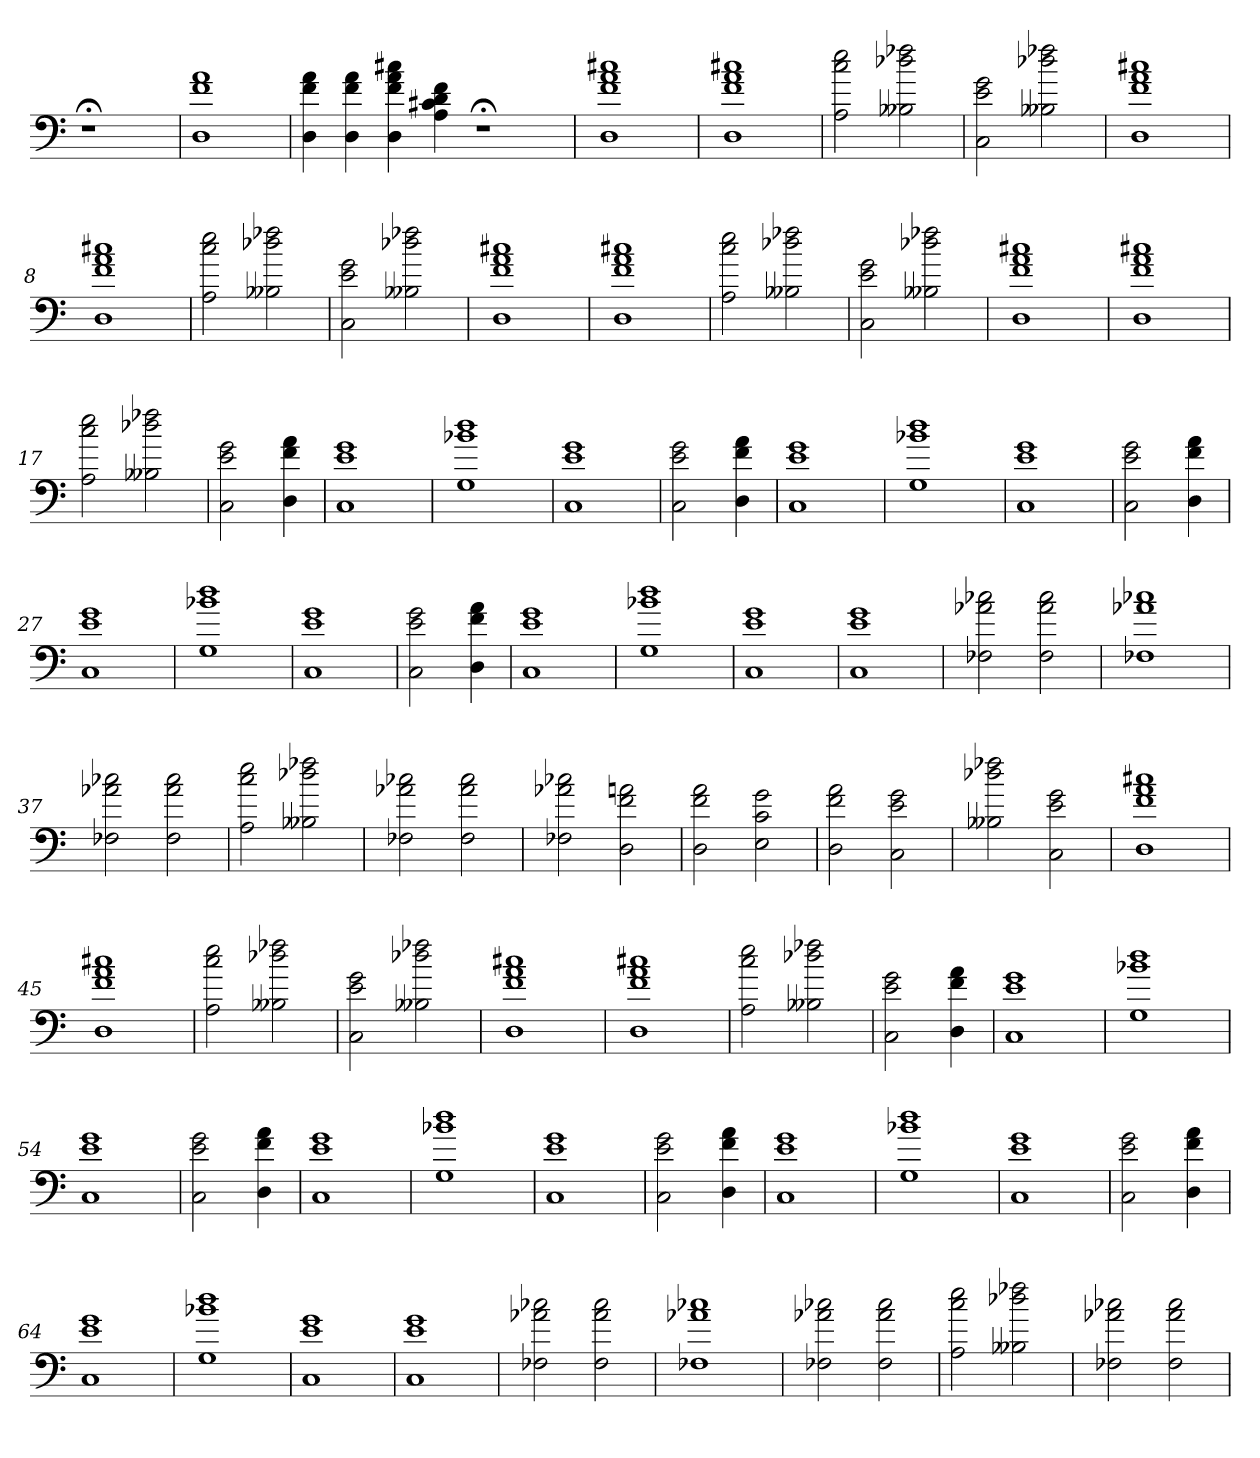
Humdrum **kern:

**kern
*part1
*staff1
=
1r;<
=1
1D 1f 1a
=2
4D 4f 4a
4D 4f 4a
4D 4f 4a 4cc#X
4A 4c#X 4d 4f
1r;<
=3
1D 1f 1a 1cc#X
=4
1D 1f 1a 1cc#X
=5
2A 2cc 2ee
2B--X 2dd-X 2ff-X
=6
2C 2e 2g
2B--X 2dd-X 2ff-X
=7
1D 1f 1a 1cc#X
=8
1D 1f 1a 1cc#X
=9
2A 2cc 2ee
2B--X 2dd-X 2ff-X
=10
2C 2e 2g
2B--X 2dd-X 2ff-X
=11
1D 1f 1a 1cc#X
=12
1D 1f 1a 1cc#X
=13
2A 2cc 2ee
2B--X 2dd-X 2ff-X
=14
2C 2e 2g
2B--X 2dd-X 2ff-X
=15
1D 1f 1a 1cc#X
=16
1D 1f 1a 1cc#X
=17
2A 2cc 2ee
2B--X 2dd-X 2ff-X
=18
2C 2e 2g
4D 4f 4a
=19
1C 1e 1g
=20
1G 1b-X 1dd
=21
1C 1e 1g
=22
2C 2e 2g
4D 4f 4a
=23
1C 1e 1g
=24
1G 1b-X 1dd
=25
1C 1e 1g
=26
2C 2e 2g
4D 4f 4a
=27
1C 1e 1g
=28
1G 1b-X 1dd
=29
1C 1e 1g
=30
2C 2e 2g
4D 4f 4a
=31
1C 1e 1g
=32
1G 1b-X 1dd
=33
1C 1e 1g
=34
1C 1e 1g
=35
2F-X 2a-X 2cc-X
2F- 2a- 2cc-
=36
1F-X 1a-X 1cc-X
=37
2F-X 2a-X 2cc-X
2F- 2a- 2cc-
=38
2A 2cc 2ee
2B--X 2dd-X 2ff-X
=39
2F-X 2a-X 2cc-X
2F- 2a- 2cc-
=40
2F-X 2a-X 2cc-X
2D 2f 2an
=41
2D 2f 2a
2E 2c 2g
=42
2D 2f 2a
2C 2e 2g
=43
2B--X 2dd-X 2ff-X
2C 2e 2g
=44
1D 1f 1a 1cc#X
=45
1D 1f 1a 1cc#X
=46
2A 2cc 2ee
2B--X 2dd-X 2ff-X
=47
2C 2e 2g
2B--X 2dd-X 2ff-X
=48
1D 1f 1a 1cc#X
=49
1D 1f 1a 1cc#X
=50
2A 2cc 2ee
2B--X 2dd-X 2ff-X
=51
2C 2e 2g
4D 4f 4a
=52
1C 1e 1g
=53
1G 1b-X 1dd
=54
1C 1e 1g
=55
2C 2e 2g
4D 4f 4a
=56
1C 1e 1g
=57
1G 1b-X 1dd
=58
1C 1e 1g
=59
2C 2e 2g
4D 4f 4a
=60
1C 1e 1g
=61
1G 1b-X 1dd
=62
1C 1e 1g
=63
2C 2e 2g
4D 4f 4a
=64
1C 1e 1g
=65
1G 1b-X 1dd
=66
1C 1e 1g
=67
1C 1e 1g
=68
2F-X 2a-X 2cc-X
2F- 2a- 2cc-
=69
1F-X 1a-X 1cc-X
=70
2F-X 2a-X 2cc-X
2F- 2a- 2cc-
=71
2A 2cc 2ee
2B--X 2dd-X 2ff-X
=72
2F-X 2a-X 2cc-X
2F- 2a- 2cc-
=
*-
